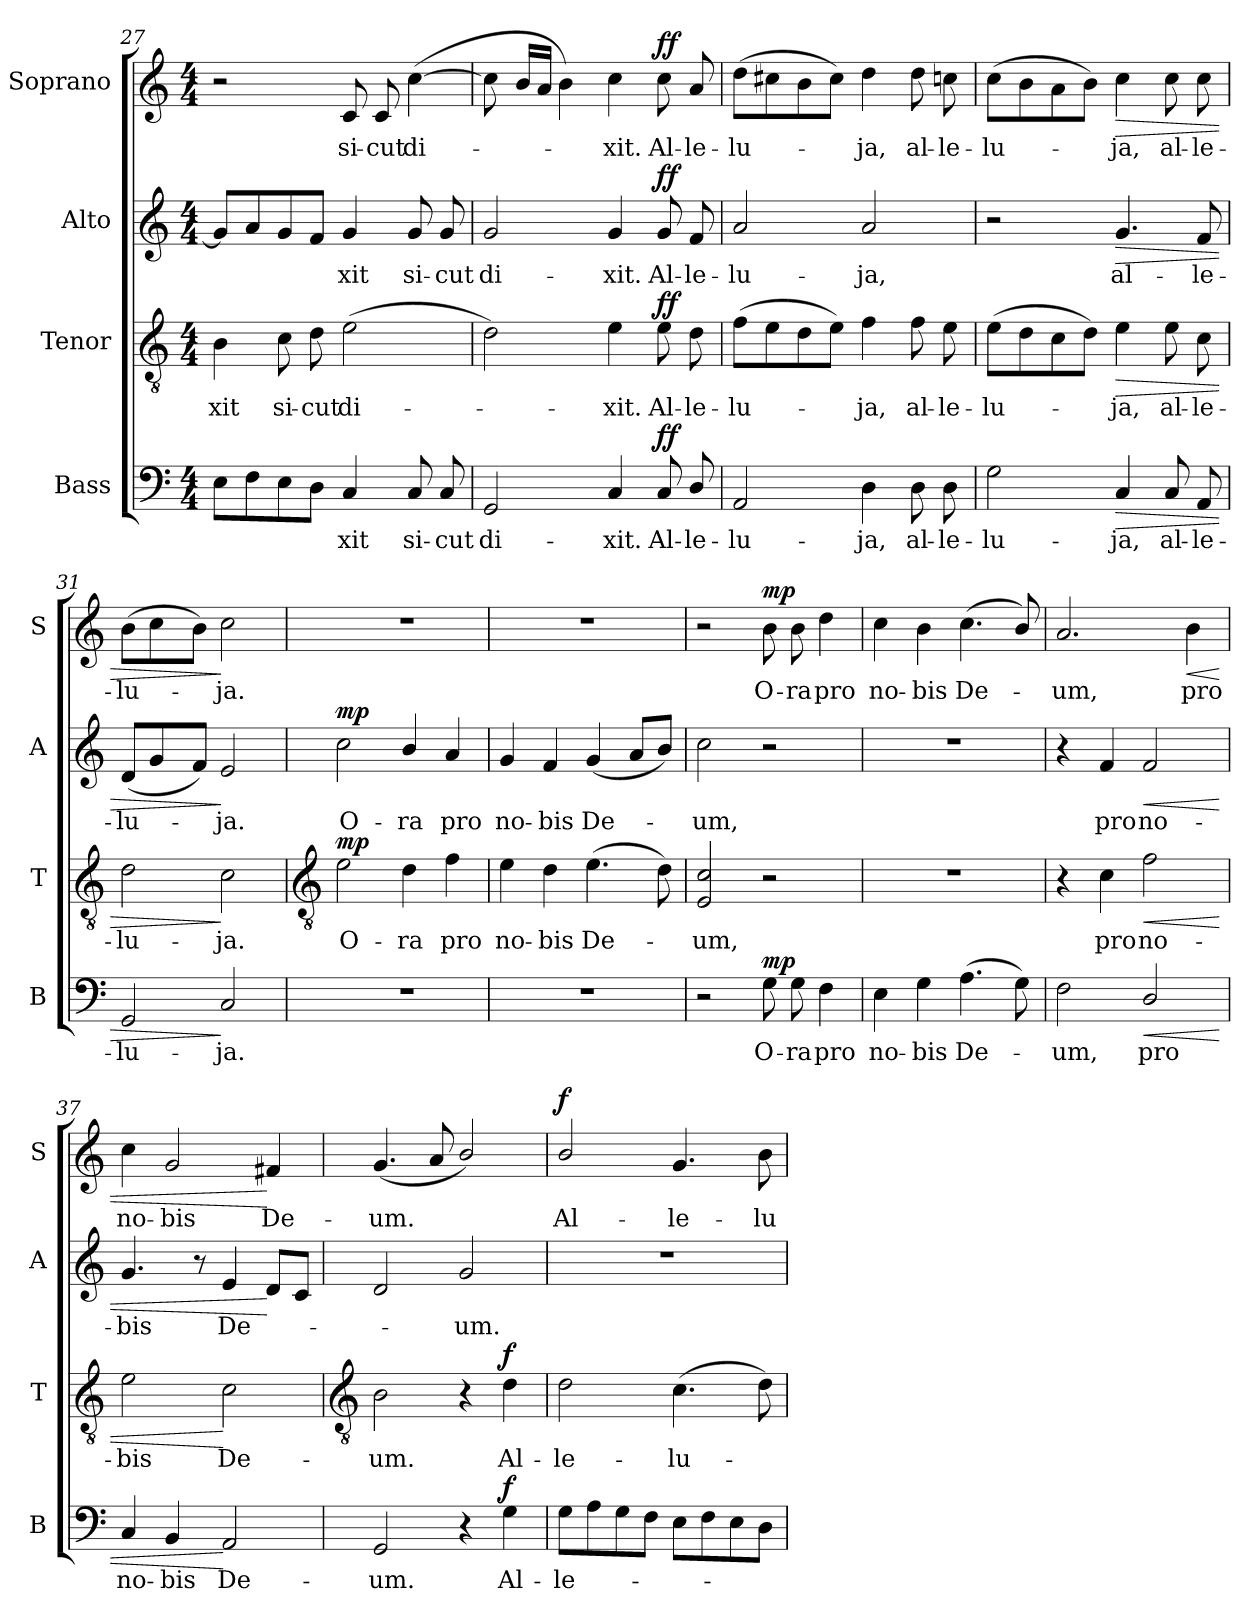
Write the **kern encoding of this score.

**kern	**text	**dynam	**kern	**text	**dynam	**kern	**text	**dynam	**kern	**text	**dynam
*part4	*part4	*part4	*part3	*part3	*part3	*part2	*part2	*part2	*part1	*part1	*part1
*staff4	*staff4	*staff4	*staff3	*staff3	*staff3	*staff2	*staff2	*staff2	*staff1	*staff1	*staff1
*I"Bass	*	*	*I"Tenor	*	*	*I"Alto	*	*	*I"Soprano	*	*
*I'B	*	*	*I'T	*	*	*I'A	*	*	*I'S	*	*
!!LO:LB:g=z
*clefF4	*	*	*clefGv2	*	*	*clefG2	*	*	*clefG2	*	*
*k[]	*	*	*k[]	*	*	*k[]	*	*	*k[]	*	*
*C:	*	*	*C:	*	*	*C:	*	*	*C:	*	*
*M4/4	*	*	*M4/4	*	*	*M4/4	*	*	*M4/4	*	*
=27	=27	=27	=27	=27	=27	=27	=27	=27	=27	=27	=27
!	!	!	!	!LO:LY:b	!	!	!	!	!	!	!
8EL	.	.	4B	xit	.	8gL]	.	.	2r	.	.
8F	.	.	.	.	.	8a	.	.	.	.	.
!	!	!	!	!LO:LY:b	!	!	!	!	!	!	!
8E	.	.	8c	si-	.	8g	.	.	.	.	.
!	!	!	!	!LO:LY:b	!	!	!	!	!	!	!
8DJ	.	.	8d	-cut	.	8fJ	.	.	.	.	.
!	!LO:LY:b	!	!	!LO:LY:b	!	!	!LO:LY:b	!	!	!LO:LY:b	!
4C	xit	.	(>2e	di-	.	4g	xit	.	8c	si-	.
!	!	!	!	!	!	!	!	!	!	!LO:LY:b	!
.	.	.	.	.	.	.	.	.	8c	-cut	.
!	!LO:LY:b	!	!	!	!	!	!LO:LY:b	!	!	!LO:LY:b	!
8C	si-	.	.	.	.	8g	si-	.	(>[4cc	di-	.
!	!LO:LY:b	!	!	!	!	!	!LO:LY:b	!	!	!	!
8C	-cut	.	.	.	.	8g	-cut	.	.	.	.
=28	=28	=28	=28	=28	=28	=28	=28	=28	=28	=28	=28
!	!LO:LY:b	!	!	!	!	!	!LO:LY:b	!	!	!	!
2GG	di-	.	2d)	.	.	2g	di-	.	8cc]	.	.
.	.	.	.	.	.	.	.	.	16bLL	.	.
.	.	.	.	.	.	.	.	.	16aJJ	.	.
.	.	.	.	.	.	.	.	.	4b)	.	.
!	!LO:LY:b	!	!	!LO:LY:b	!	!	!LO:LY:b	!	!	!LO:LY:b	!
4C	-xit.	.	4e	xit.	.	4g	-xit.	.	4cc	xit.	.
!	!LO:LY:b	!LO:DY:b	!	!LO:LY:b	!LO:DY:b	!	!LO:LY:b	!LO:DY:b	!	!LO:LY:b	!LO:DY:b
8C	Al-	ff	8e	Al-	ff	8g	Al-	ff	8cc	Al-	ff
!	!LO:LY:b	!	!	!LO:LY:b	!	!	!LO:LY:b	!	!	!LO:LY:b	!
8D/	-le-	.	8d	-le-	.	8f	-le-	.	8a	-le-	.
=29	=29	=29	=29	=29	=29	=29	=29	=29	=29	=29	=29
!	!LO:LY:b	!	!	!LO:LY:b	!	!	!LO:LY:b	!	!	!LO:LY:b	!
2AA	-lu-	.	(>8fL	-lu-	.	2a	-lu-	.	(>8ddL	-lu-	.
.	.	.	8e	.	.	.	.	.	8cc#X	.	.
.	.	.	8d	.	.	.	.	.	8b	.	.
.	.	.	8eJ)	.	.	.	.	.	8cc#J)	.	.
!	!LO:LY:b	!	!	!LO:LY:b	!	!	!LO:LY:b	!	!	!LO:LY:b	!
4D	-ja,	.	4f	ja,	.	2a	-ja,	.	4dd	ja,	.
!	!LO:LY:b	!	!	!LO:LY:b	!	!	!	!	!	!LO:LY:b	!
8D	al-	.	8f	al-	.	.	.	.	8dd	al-	.
!	!LO:LY:b	!	!	!LO:LY:b	!	!	!	!	!	!LO:LY:b	!
8D	-le-	.	8e	-le-	.	.	.	.	8ccn	-le-	.
=30	=30	=30	=30	=30	=30	=30	=30	=30	=30	=30	=30
!	!LO:LY:b	!	!	!LO:LY:b	!	!	!	!	!	!LO:LY:b	!
2G	-lu-	.	(>8eL	-lu-	.	2r	.	.	(>8ccL	-lu-	.
.	.	.	8d	.	.	.	.	.	8b	.	.
.	.	.	8c	.	.	.	.	.	8a	.	.
.	.	.	8dJ)	.	.	.	.	.	8bJ)	.	.
!	!LO:LY:b	!LO:HP:b	!	!LO:LY:b	!LO:HP:b	!	!LO:LY:b	!LO:HP:b	!	!LO:LY:b	!LO:HP:b
4C	-ja,	>	4e	ja,	>	4.g	al-	>	4cc	ja,	>
!	!LO:LY:b	!	!	!LO:LY:b	!	!	!	!	!	!LO:LY:b	!
8C	al-	.	8e	al-	.	.	.	.	8cc	al-	.
!	!LO:LY:b	!	!	!LO:LY:b	!	!	!LO:LY:b	!	!	!LO:LY:b	!
8AA	-le-	.	8c	-le-	.	8f	-le-	.	8cc	-le-	.
=31	=31	=31	=31	=31	=31	=31	=31	=31	=31	=31	=31
!	!LO:LY:b	!	!	!LO:LY:b	!	!	!LO:LY:b	!	!	!LO:LY:b	!
2GG	-lu-	.	2d	-lu-	.	(<8dL	-lu-	.	(>8bL	-lu-	.
.	.	.	.	.	.	4g	.	.	4cc	.	.
.	.	.	.	.	.	8fJ)	.	.	8bJ)	.	.
!	!LO:LY:b	!	!	!LO:LY:b	!	!	!LO:LY:b	!	!	!LO:LY:b	!
2C	-ja.	]	2c	-ja.	]	2e	ja.	]	2cc	ja.	]
!!LO:LB:g=z
=32	=32	=32	=32	=32	=32	=32	=32	=32	=32	=32	=32
*	*	*	*clefGv2	*	*	*	*	*	*	*	*
!	!	!	!	!LO:LY:b	!LO:DY:b	!	!LO:LY:b	!LO:DY:b	!	!	!
1r	.	.	2e	O-	mp	2cc	O-	mp	1r	.	.
!	!	!	!	!LO:LY:b	!	!	!LO:LY:b	!	!	!	!
.	.	.	4d	-ra	.	4b/	-ra	.	.	.	.
!	!	!	!	!LO:LY:b	!	!	!LO:LY:b	!	!	!	!
.	.	.	4f	pro	.	4a	pro	.	.	.	.
=33	=33	=33	=33	=33	=33	=33	=33	=33	=33	=33	=33
!	!	!	!	!LO:LY:b	!	!	!LO:LY:b	!	!	!	!
1r	.	.	4e\	no-	.	4g	no-	.	1r	.	.
!	!	!	!	!LO:LY:b	!	!	!LO:LY:b	!	!	!	!
.	.	.	4d\	-bis	.	4f	-bis	.	.	.	.
!	!	!	!	!LO:LY:b	!	!	!LO:LY:b	!	!	!	!
.	.	.	(>4.e\	De-	.	(<4g	De-	.	.	.	.
.	.	.	.	.	.	8aL	.	.	.	.	.
.	.	.	8d\)	.	.	8bJ)	.	.	.	.	.
=34	=34	=34	=34	=34	=34	=34	=34	=34	=34	=34	=34
!	!	!	!	!LO:LY:b	!	!	!LO:LY:b	!	!	!	!
2r	.	.	2E 2c	um,	.	2cc	um,	.	2r	.	.
!	!LO:LY:b	!LO:DY:b	!	!	!	!	!	!	!	!LO:LY:b	!LO:DY:b
8G	O-	mp	2r	.	.	2r	.	.	8b	O-	mp
!	!LO:LY:b	!	!	!	!	!	!	!	!	!LO:LY:b	!
8G	-ra	.	.	.	.	.	.	.	8b	-ra	.
!	!LO:LY:b	!	!	!	!	!	!	!	!	!LO:LY:b	!
4F	pro	.	.	.	.	.	.	.	4dd	pro	.
=35	=35	=35	=35	=35	=35	=35	=35	=35	=35	=35	=35
!	!LO:LY:b	!	!	!	!	!	!	!	!	!LO:LY:b	!
4E	no-	.	1r	.	.	1r	.	.	4cc	no-	.
!	!LO:LY:b	!	!	!	!	!	!	!	!	!LO:LY:b	!
4G	-bis	.	.	.	.	.	.	.	4b	-bis	.
!	!LO:LY:b	!	!	!	!	!	!	!	!	!LO:LY:b	!
(>4.A	De-	.	.	.	.	.	.	.	(<4.cc	De-	.
8G)	.	.	.	.	.	.	.	.	8b/)	.	.
=36	=36	=36	=36	=36	=36	=36	=36	=36	=36	=36	=36
!	!LO:LY:b	!	!	!	!	!	!	!	!	!LO:LY:b	!
2F	um,	.	4r	.	.	4r	.	.	2.a	um,	.
!	!	!	!	!LO:LY:b	!	!	!LO:LY:b	!	!	!	!
.	.	.	4c\	pro	.	4f	pro	.	.	.	.
!	!LO:LY:b	!LO:HP:b	!	!LO:LY:b	!LO:HP:b	!	!LO:LY:b	!LO:HP:b	!	!	!
2D/	pro	<	2f\	no-	<	2f	no-	<	.	.	.
!	!	!	!	!	!	!	!	!	!	!LO:LY:b	!LO:HP:b
.	.	.	.	.	.	.	.	.	4b	pro	<
=37	=37	=37	=37	=37	=37	=37	=37	=37	=37	=37	=37
!	!LO:LY:b	!	!	!LO:LY:b	!	!	!LO:LY:b	!	!	!LO:LY:b	!
4C	no-	.	2e\	-bis	.	4.g	-bis	.	4cc	no-	.
!	!LO:LY:b	!	!	!	!	!	!	!	!	!LO:LY:b	!
4BB	-bis	.	.	.	.	.	.	.	2g	-bis	.
.	.	.	.	.	.	8r	.	.	.	.	.
!	!LO:LY:b	!	!	!LO:LY:b	!	!	!LO:LY:b	!	!	!	!
2AA	De-	[	2c\	De-	[	4e	De-	.	.	.	.
!	!	!	!	!	!	!	!	!	!	!LO:LY:b	!
.	.	.	.	.	.	8dL	.	[	4f#X	De-	[
.	.	.	.	.	.	8cJ	.	.	.	.	.
!!LO:LB:g=z
=38	=38	=38	=38	=38	=38	=38	=38	=38	=38	=38	=38
*	*	*	*clefGv2	*	*	*	*	*	*	*	*
!	!LO:LY:b	!	!	!LO:LY:b	!	!	!	!	!	!LO:LY:b	!
2GG	-um.	.	2B	-um.	.	2d	.	.	(<4.g	-um.	.
.	.	.	.	.	.	.	.	.	8a	.	.
!	!	!	!	!	!	!	!LO:LY:b	!	!	!	!
4r	.	.	4r	.	.	2g	um.	.	2b/)	.	.
!	!LO:LY:b	!LO:DY:b	!	!LO:LY:b	!LO:DY:b	!	!	!	!	!	!
4G	Al-	f	4d	Al-	f	.	.	.	.	.	.
=39	=39	=39	=39	=39	=39	=39	=39	=39	=39	=39	=39
!	!LO:LY:b	!	!	!LO:LY:b	!	!	!	!	!	!LO:LY:b	!LO:DY:b
8GL	-le-	.	2d	-le-	.	1r	.	.	2b/	Al-	f
8A	.	.	.	.	.	.	.	.	.	.	.
8G	.	.	.	.	.	.	.	.	.	.	.
8FJ	.	.	.	.	.	.	.	.	.	.	.
!	!	!	!	!LO:LY:b	!	!	!	!	!	!LO:LY:b	!
8EL	.	.	(>4.c	-lu-	.	.	.	.	4.g	-le-	.
8F	.	.	.	.	.	.	.	.	.	.	.
8E	.	.	.	.	.	.	.	.	.	.	.
!	!	!	!	!	!	!	!	!	!	!LO:LY:b	!
8DJ	.	.	8d)	.	.	.	.	.	8b	-lu-	.
=	=	=	=	=	=	=	=	=	=	=	=
*-	*-	*-	*-	*-	*-	*-	*-	*-	*-	*-	*-
